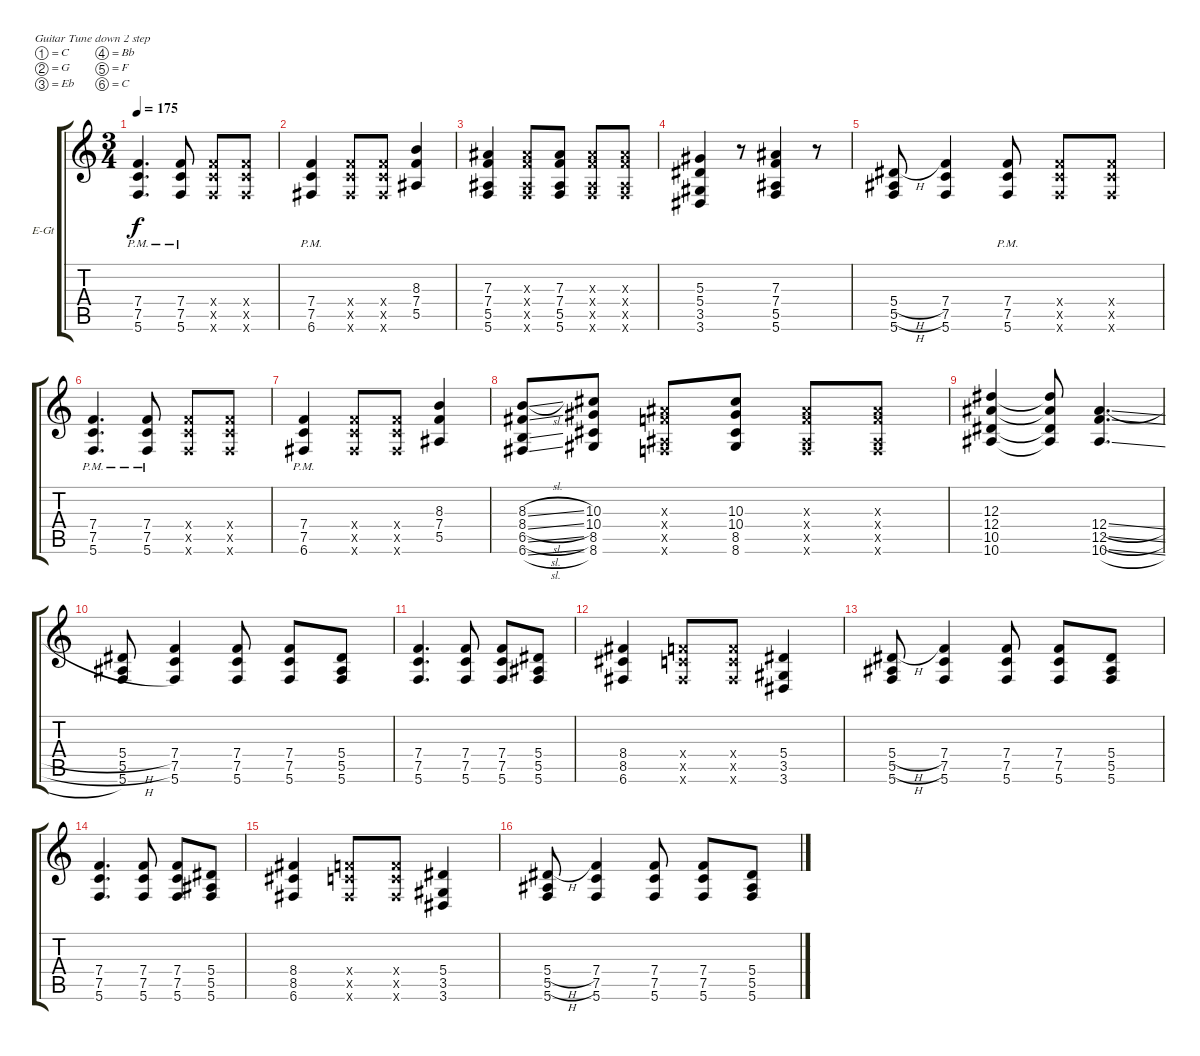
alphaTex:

\bracketExtendMode groupsimilarinstruments
\firstSystemTrackNameOrientation horizontal
\otherSystemsTrackNameOrientation horizontal
\track ("Electric Guitar" "E-Gt") {instrument overdrivenguitar}
\staff {score tabs}
\tuning (C4 G3 Eb3 Bb2 F2 C2)
\ts (3 4)
\tempo 175
\clef g2
\ks c
(5.6{pm} 7.5{pm} 7.4{pm}).4{d dy f} (5.6{pm} 7.5{pm} 7.4{pm}).8 (5.6{x} 7.5{x} 7.4{x}).8 (5.6{x} 7.5{x} 7.4{x}).8 |
(6.6{pm} 7.5{pm} 7.4{pm}).4 (6.6{x} 7.5{x} 7.4{x}).8 (6.6{x} 7.5{x} 7.4{x}).8 (5.5 7.4 8.3).4 |
(5.6 5.5 7.4 7.3).4 (5.6{x} 5.5{x} 7.4{x} 7.3{x}).8 (5.6 5.5 7.4 7.3).8 (5.6{x} 5.5{x} 7.4{x} 7.3{x}).8 (5.6{x} 5.5{x} 7.4{x} 7.3{x}).8 |
(3.6 3.5 5.4 5.3).4 r.8 (5.6 5.5 7.4 7.3).4 r.8 |
(5.6 5.5{h} 5.4{h}).8 (5.6 7.5 7.4).4 (5.6{pm} 7.5{pm} 7.4{pm}).8 (5.6{x} 7.5{x} 7.4{x}).8 (5.6{x} 7.5{x} 7.4{x}).8 |
(5.6{pm} 7.5{pm} 7.4{pm}).4{d} (5.6{pm} 7.5{pm} 7.4{pm}).8 (5.6{x} 7.5{x} 7.4{x}).8 (5.6{x} 7.5{x} 7.4{x}).8 |
(6.6{pm} 7.5{pm} 7.4{pm}).4 (6.6{x} 7.5{x} 7.4{x}).8 (6.6{x} 7.5{x} 7.4{x}).8 (5.5 7.4 8.3).4 |
(6.6{sl} 6.5{sl} 8.4{sl} 8.3{sl}).8 (8.6 8.5 10.4 10.3).8 (5.6{x} 5.5{x} 7.4{x} 7.3{x}).8 (8.6 8.5 10.4 10.3).8 (5.6{x} 5.5{x} 7.4{x} 7.3{x}).8 (5.6{x} 5.5{x} 7.4{x} 7.3{x}).8 |
(10.6 10.5 12.4 12.3).4 (12.3{t} 12.4{t} 10.5{t} 10.6{t}).8 (10.6{sl} 12.5{sl} 12.4{sl}).4{d} |
(5.6 5.5{h} 5.4{h}).8 (5.6 7.5 7.4).4 (5.6 7.5 7.4).8 (5.6 7.5 7.4).8 (5.6 5.5 5.4).8 |
(5.6 7.5 7.4).4{d} (5.6 7.5 7.4).8 (5.6 7.5 7.4).8 (5.6 5.5 5.4).8 |
(6.6 8.5 8.4).4 (6.6{x} 7.5{x} 7.4{x}).8 (6.6{x} 7.5{x} 7.4{x}).8 (3.5 5.4 3.6).4 |
(5.6 5.5{h} 5.4{h}).8 (5.6 7.5 7.4).4 (5.6 7.5 7.4).8 (5.6 7.5 7.4).8 (5.6 5.5 5.4).8 |
(5.6 7.5 7.4).4{d} (5.6 7.5 7.4).8 (5.6 7.5 7.4).8 (5.6 5.5 5.4).8 |
(6.6 8.5 8.4).4 (6.6{x} 7.5{x} 7.4{x}).8 (6.6{x} 7.5{x} 7.4{x}).8 (3.5 5.4 3.6).4 |
(5.6 5.5{h} 5.4{h}).8 (5.6 7.5 7.4).4 (5.6 7.5 7.4).8 (5.6 7.5 7.4).8 (5.6 5.5 5.4).8
